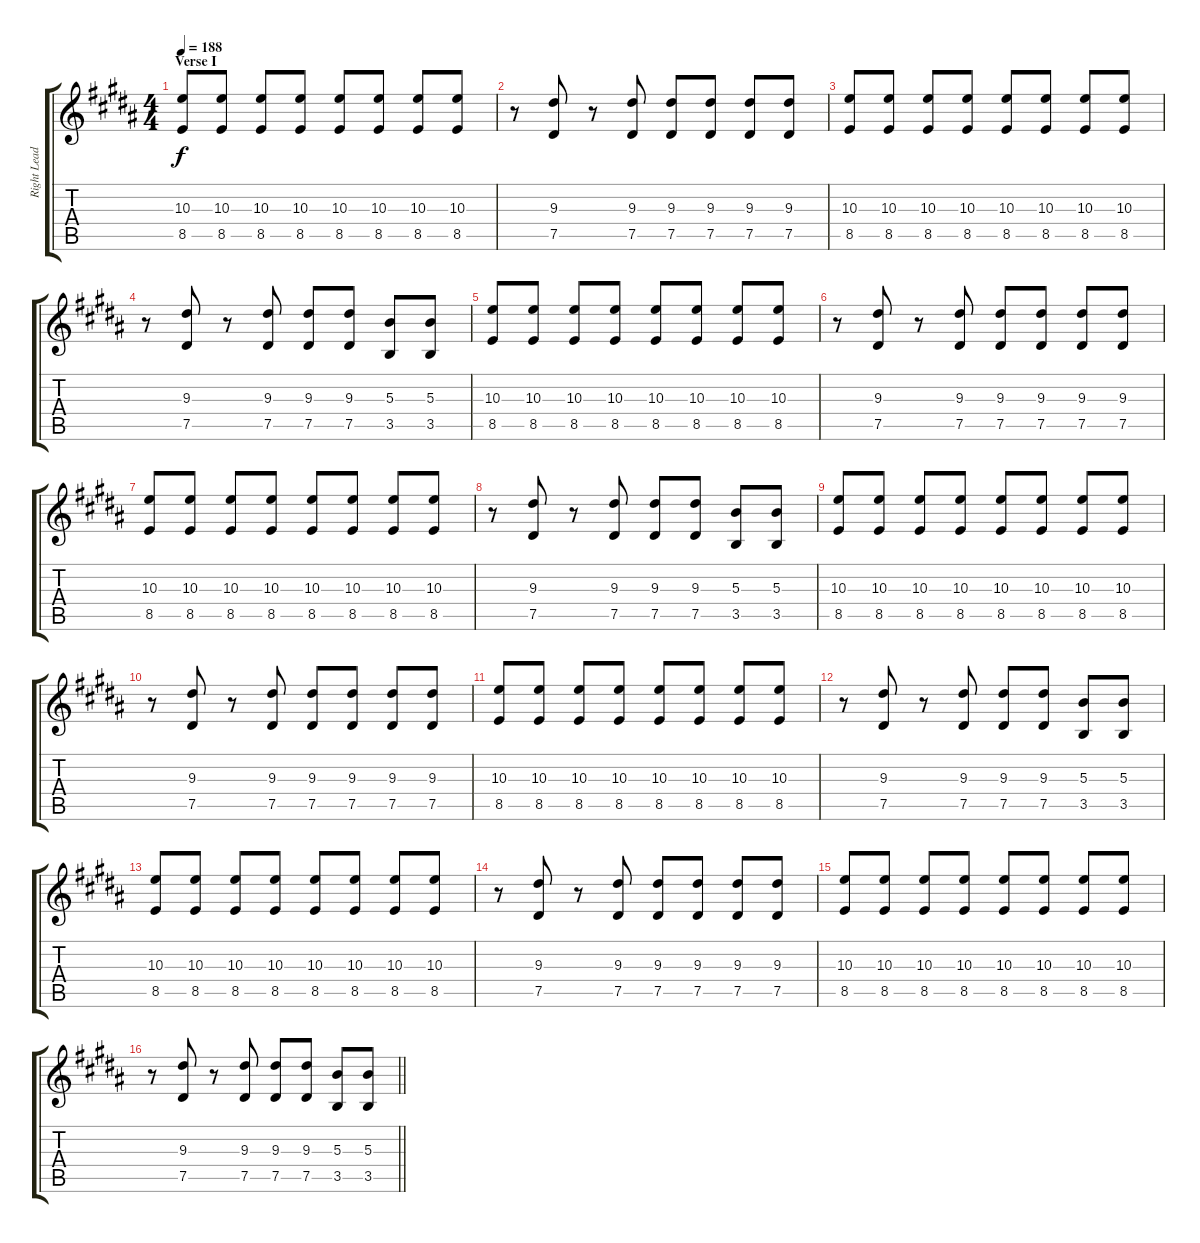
\track ("Right Lead Guitar" "Right Lead") {instrument overdrivenguitar}
\staff {score tabs}
\tuning (Eb4 Bb3 Gb3 Db3 Ab2 Db2) {hide}
\ts (4 4)
\section ("" "Verse I")
\tempo 188
\clef g2
\ks b
(10.3 8.5).8{dy f} (10.3 8.5).8 (10.3 8.5).8 (10.3 8.5).8 (10.3 8.5).8 (10.3 8.5).8 (10.3 8.5).8 (10.3 8.5).8 |
r.8 (9.3 7.5).8 r.8 (9.3 7.5).8 (9.3 7.5).8 (9.3 7.5).8 (9.3 7.5).8 (9.3 7.5).8 |
(10.3 8.5).8 (10.3 8.5).8 (10.3 8.5).8 (10.3 8.5).8 (10.3 8.5).8 (10.3 8.5).8 (10.3 8.5).8 (10.3 8.5).8 |
r.8 (9.3 7.5).8 r.8 (9.3 7.5).8 (9.3 7.5).8 (9.3 7.5).8 (5.3 3.5).8 (5.3 3.5).8 |
(10.3 8.5).8 (10.3 8.5).8 (10.3 8.5).8 (10.3 8.5).8 (10.3 8.5).8 (10.3 8.5).8 (10.3 8.5).8 (10.3 8.5).8 |
r.8 (9.3 7.5).8 r.8 (9.3 7.5).8 (9.3 7.5).8 (9.3 7.5).8 (9.3 7.5).8 (9.3 7.5).8 |
(10.3 8.5).8 (10.3 8.5).8 (10.3 8.5).8 (10.3 8.5).8 (10.3 8.5).8 (10.3 8.5).8 (10.3 8.5).8 (10.3 8.5).8 |
r.8 (9.3 7.5).8 r.8 (9.3 7.5).8 (9.3 7.5).8 (9.3 7.5).8 (5.3 3.5).8 (5.3 3.5).8 |
(10.3 8.5).8 (10.3 8.5).8 (10.3 8.5).8 (10.3 8.5).8 (10.3 8.5).8 (10.3 8.5).8 (10.3 8.5).8 (10.3 8.5).8 |
r.8 (9.3 7.5).8 r.8 (9.3 7.5).8 (9.3 7.5).8 (9.3 7.5).8 (9.3 7.5).8 (9.3 7.5).8 |
(10.3 8.5).8 (10.3 8.5).8 (10.3 8.5).8 (10.3 8.5).8 (10.3 8.5).8 (10.3 8.5).8 (10.3 8.5).8 (10.3 8.5).8 |
r.8 (9.3 7.5).8 r.8 (9.3 7.5).8 (9.3 7.5).8 (9.3 7.5).8 (5.3 3.5).8 (5.3 3.5).8 |
(10.3 8.5).8 (10.3 8.5).8 (10.3 8.5).8 (10.3 8.5).8 (10.3 8.5).8 (10.3 8.5).8 (10.3 8.5).8 (10.3 8.5).8 |
r.8 (9.3 7.5).8 r.8 (9.3 7.5).8 (9.3 7.5).8 (9.3 7.5).8 (9.3 7.5).8 (9.3 7.5).8 |
(10.3 8.5).8 (10.3 8.5).8 (10.3 8.5).8 (10.3 8.5).8 (10.3 8.5).8 (10.3 8.5).8 (10.3 8.5).8 (10.3 8.5).8 |
\barLineRight lightlight
r.8 (9.3 7.5).8 r.8 (9.3 7.5).8 (9.3 7.5).8 (9.3 7.5).8 (5.3 3.5).8 (5.3 3.5).8
